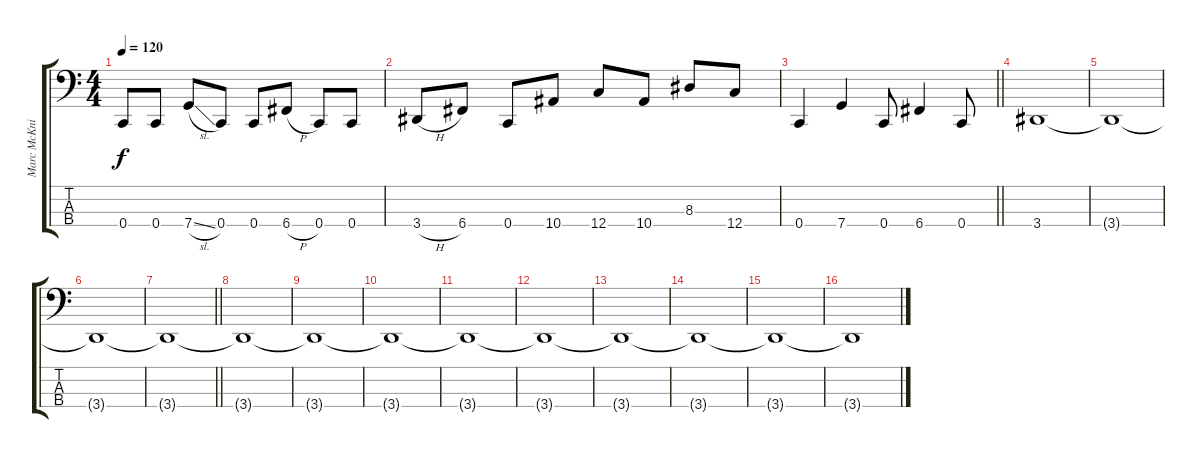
\track ("Marc McKnight" "Marc McKni") {instrument electricbasspick}
\staff {score tabs}
\tuning (F2 C2 G1 C1) {hide}
\ts (4 4)
\tempo 120
\clef f4
\ks c
0.4.8{dy f} 0.4.8 7.4{sl}.8 0.4.8 0.4.8 6.4{h}.8 0.4.8 0.4.8 |
3.4{h}.8 6.4.8 0.4.8 10.4.8 12.4.8 10.4.8 8.3.8 12.4.8 |
\barLineRight lightlight
0.4.4 7.4.4 0.4.8 6.4.4 0.4.8 |
3.4.1 |
3.4{t}.1 |
3.4{t}.1 |
\barLineRight lightlight
3.4{t}.1 |
3.4{t}.1 |
3.4{t}.1 |
3.4{t}.1 |
3.4{t}.1 |
3.4{t}.1 |
3.4{t}.1 |
3.4{t}.1 |
3.4{t}.1 |
3.4{t}.1
